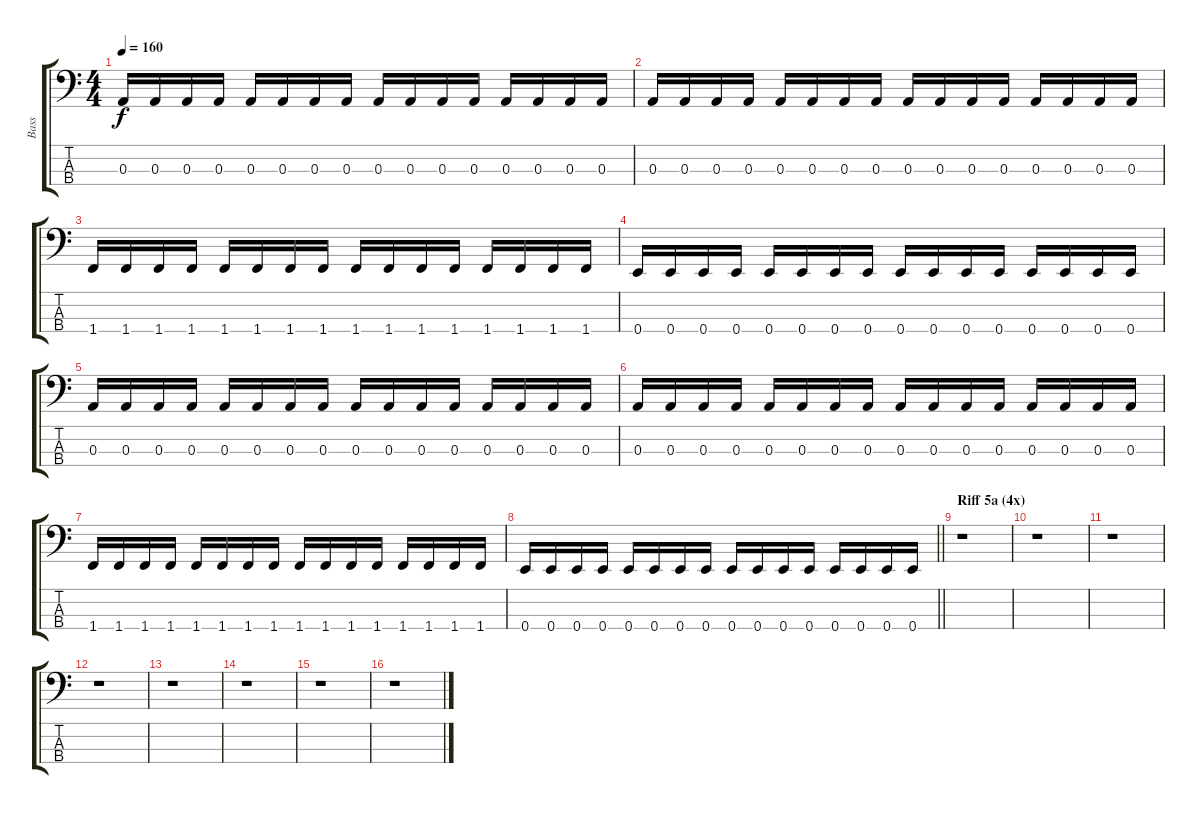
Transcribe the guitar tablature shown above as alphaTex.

\track ("Bass" "Bass") {instrument electricbasspick}
\staff {score tabs}
\tuning (G2 D2 A1 E1) {hide}
\ts (4 4)
\tempo 160
\clef f4
\ks c
0.3.16{dy f} 0.3.16 0.3.16 0.3.16 0.3.16 0.3.16 0.3.16 0.3.16 0.3.16 0.3.16 0.3.16 0.3.16 0.3.16 0.3.16 0.3.16 0.3.16 |
0.3.16 0.3.16 0.3.16 0.3.16 0.3.16 0.3.16 0.3.16 0.3.16 0.3.16 0.3.16 0.3.16 0.3.16 0.3.16 0.3.16 0.3.16 0.3.16 |
1.4.16 1.4.16 1.4.16 1.4.16 1.4.16 1.4.16 1.4.16 1.4.16 1.4.16 1.4.16 1.4.16 1.4.16 1.4.16 1.4.16 1.4.16 1.4.16 |
0.4.16 0.4.16 0.4.16 0.4.16 0.4.16 0.4.16 0.4.16 0.4.16 0.4.16 0.4.16 0.4.16 0.4.16 0.4.16 0.4.16 0.4.16 0.4.16 |
0.3.16 0.3.16 0.3.16 0.3.16 0.3.16 0.3.16 0.3.16 0.3.16 0.3.16 0.3.16 0.3.16 0.3.16 0.3.16 0.3.16 0.3.16 0.3.16 |
0.3.16 0.3.16 0.3.16 0.3.16 0.3.16 0.3.16 0.3.16 0.3.16 0.3.16 0.3.16 0.3.16 0.3.16 0.3.16 0.3.16 0.3.16 0.3.16 |
1.4.16 1.4.16 1.4.16 1.4.16 1.4.16 1.4.16 1.4.16 1.4.16 1.4.16 1.4.16 1.4.16 1.4.16 1.4.16 1.4.16 1.4.16 1.4.16 |
\barLineRight lightlight
0.4.16 0.4.16 0.4.16 0.4.16 0.4.16 0.4.16 0.4.16 0.4.16 0.4.16 0.4.16 0.4.16 0.4.16 0.4.16 0.4.16 0.4.16 0.4.16 |
\section ("" "Riff 5a (4x)")
r.1 |
r.1 |
r.1 |
r.1 |
r.1 |
r.1 |
r.1 |
r.1
